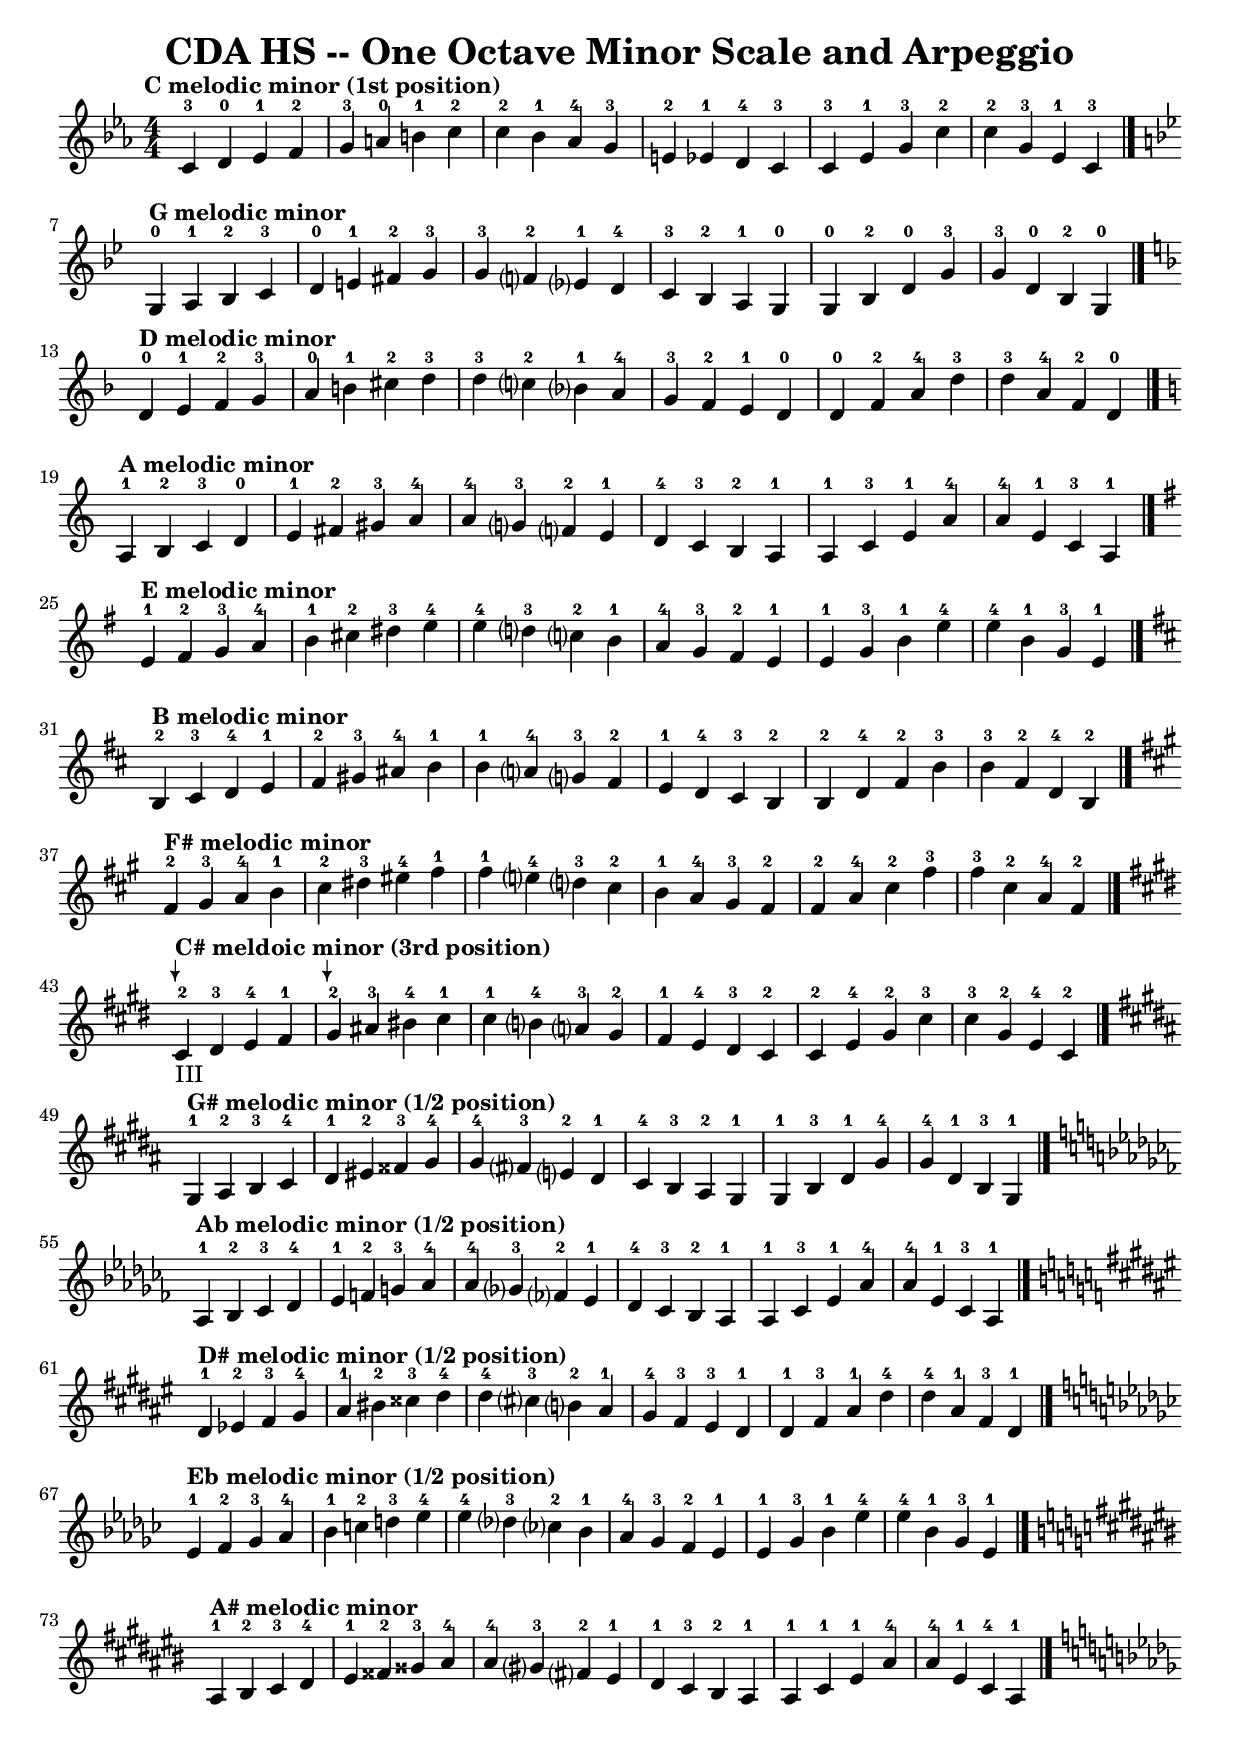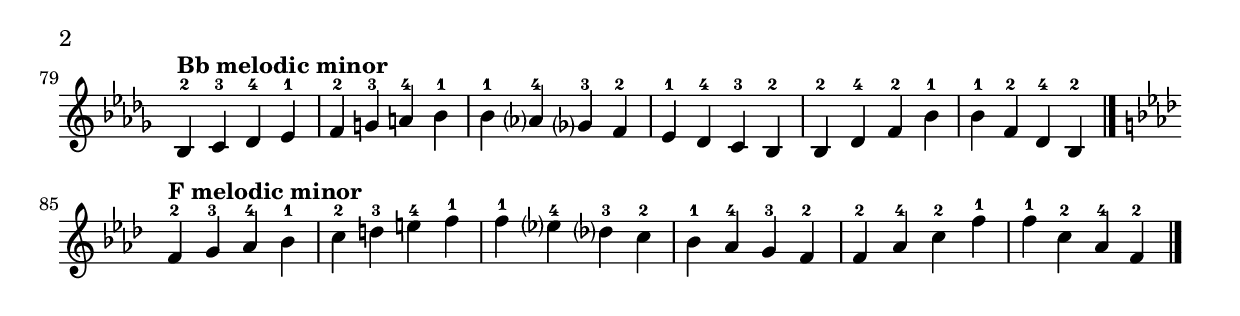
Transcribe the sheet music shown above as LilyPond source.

\version "2.18.2"

downarrow=\markup{\combine \draw-line #'(0 . 2) \arrow-head #Y #DOWN ##t}
uparrow=\markup{ \combine \draw-line #'(0 . -2) \arrow-head #Y #UP ##t }

\header{
  title = "CDA HS -- One Octave Minor Scale and Arpeggio"
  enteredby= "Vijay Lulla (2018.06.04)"
}

\layout {
  \context {
    \Score
      %% \override BarNumber.break-visibility = ##(#f #t #t)
      \override MultiMeasureRest.expand-limit = #1
      %% \override SpacingSpanner.base-shortest-duration = #(ly:make-moment 1/28)
      %% proportionalNotationDuration = #(ly:make-moment 1/10)
  }
  indent = 0
}

voiceconsts = {
  %% \key c \major
  \numericTimeSignature
  \compressFullBarRests
  %% \tempo "<<<TEMPO HERE>>>" 4 = 60
}

%% showLastLength = R1*8 %% last few measures %% Comment to typeset whole score

\book {
  \score {
    \new Staff {
      \new Voice {
        \relative c' {
          \voiceconsts
          %% \set Score.markFormatter = #format-mark-circle-numbers
          \time 4/4 \clef treble
          \key c \minor
          \tempo "C melodic minor (1st position)"
          c4-3 d4-0 ees4-1 f4-2 | g4-3 a4-0 b4-1 c4-2 | c4-2 bes4-1 aes4-4 g4-3 |
          e4-2 ees4-1 d4-4 c4-3 | %| \break
          c4-3 ees4-1 g4-3 c4-2 | c4-2 g4-3 ees4-1 c4-3 \bar"|."\break

          \tempo "G melodic minor"
          \key g \minor
          g4-0 a4-1 bes4-2 c4-3 | d4-0 e4-1 fis4-2 g4-3 | g4-3 f?4-2 ees?4-1 d4-4 |
          c4-3 bes4-2 a4-1 g4-0 | %| \break
          g4-0 bes4-2 d4-0 g4-3 | g4-3 d4-0 bes4-2 g4-0 \bar "|."\break

          \tempo "D melodic minor"
          \key d \minor
          d'4-0 e4-1 f4-2 g4-3 | a4-0 b4-1 cis4-2 d4-3 | d4-3  c?4-2 bes?4-1 a4-4 |
          g4-3 f4-2 e4-1 d4-0 | %| \break
          d4-0 f4-2 a4-4 d4-3 | d4-3 a4-4 f4-2 d4-0 \bar "|." \break

          \tempo "A melodic minor"
          \key a \minor
          a4-1 b4-2 c4-3 d4-0 | e4-1 fis4-2 gis4-3 a4-4 | a4-4 g?4-3 f?4-2 e4-1 |
          d4-4 c4-3 b4-2 a4-1 | %| \break
          a4-1 c4-3 e4-1 a4-4 | a4-4 e4-1 c4-3 a4-1 \bar"|." \break

          \tempo "E melodic minor"
          \key e \minor
          e'4-1 fis4-2 g4-3 a4-4 | b4-1 cis4-2 dis4-3 e4-4 | e4-4 d?4-3 c?4-2 b4-1 |
          a4-4 g4-3 fis4-2 e4-1 | %| \break
          e4-1 g4-3 b4-1 e4-4 | e4-4 b4-1 g4-3 e4-1 \bar"|." \break

          \tempo "B melodic minor"
          \key b \minor
          b4-2 cis4-3 d4-4 e4-1 | fis4-2 gis4-3 ais4-4 b4-1 |
          b4-1 a?4-4 g?4-3 fis4-2 | e4-1 d4-4 cis4-3 b4-2 | %| \break
          b4-2 d4-4 fis4-2 b4-3 | b4-3 fis4-2 d4-4 b4-2 \bar"|." \break

          \tempo "F# melodic minor"
          \key fis \minor
          fis'4-2 gis4-3 a4-4 b4-1 | cis4-2 dis4-3 eis4-4 fis4-1 |
          fis4-1 e?4-4 d?4-3 cis4-2 | b4-1 a4-4 gis4-3 fis4-2 | %| \break
          fis4-2 a4-4 cis4-2 fis4-3 | fis4-3 cis4-2 a4-4 fis4-2 \bar"|."\break

          \tempo "C# meldoic minor (3rd position)"
          \key cis \minor
          cis4-2_"III"^\downarrow dis4-3 e4-4 fis4-1 |
          gis4-2^\downarrow ais4-3 bis4-4 cis4-1 | cis4-1 b?4-4 a?4-3 gis4-2 |
          fis4-1 e4-4 dis4-3 cis4-2 | %| \break
          cis4-2 e4-4 gis4-2 cis4-3 | cis4-3 gis4-2 e4-4 cis4-2 \bar"|."\break

          \tempo "G# melodic minor (1/2 position)"
          \key gis \minor
          gis4-1 ais4-2 b4-3 cis4-4 | dis4-1 eis4-2 fisis4-3 gis4-4 |
          gis4-4 fis?4-3 e?4-2 dis4-1 | cis4-4 b4-3 ais4-2 gis4-1 | %| \break
          gis4-1 b4-3 dis4-1 gis4-4 | gis4-4 dis4-1 b4-3 gis4-1 \bar"|."\break

          \tempo "Ab melodic minor (1/2 position)"
          \key aes \minor
          aes4-1 bes4-2 ces4-3 des4-4 | ees4-1 f4-2 g4-3 aes4-4 |
          aes4-4 ges?4-3 fes?4-2 ees4-1 | des4-4 ces4-3 bes4-2 aes4-1 | %| \break
          aes4-1 ces4-3 ees4-1 aes4-4 | aes4-4 ees4-1 ces4-3 aes4-1 \bar"|."\break

          \tempo "D# melodic minor (1/2 position)"
          \key dis \minor
          dis4-1 ees4-2 fis4-3 gis4-4 | ais4-1 bis4-2 cisis4-3 dis4-4 |
          dis4-4 cis?4-3 b?4-2 ais4-1 | gis4-4 fis4-3 eis4-3 dis4-1 | %| \break
          dis4-1 fis4-3 ais4-1 dis4-4 | dis4-4 ais4-1 fis4-3 dis4-1 \bar"|."\break

          \tempo "Eb melodic minor (1/2 position)"
          \key ees \minor
          ees4-1 f4-2 ges4-3 aes4-4 | bes4-1 c4-2 d4-3 ees4-4 |
          ees4-4 des?4-3 ces?4-2 bes4-1 | aes4-4 ges4-3 f4-2 ees4-1 | %| \break
          ees4-1 ges4-3 bes4-1 ees4-4 | ees4-4 bes4-1 ges4-3 ees4-1 \bar"|."\break

          \tempo "A# melodic minor"
          \key ais \minor
          ais,4-1 bis4-2 cis4-3 dis4-4 | eis4-1 fisis4-2 gisis4-3 ais4-4 |
          ais4-4 gis?4-3 fis?4-2 eis4-1 | dis4-1 cis4-3 bis4-2 ais4-1 | %| \break
          ais4-1 cis4-1 eis4-1 ais4-4 | ais4-4 eis4-1 cis4-4 ais4-1 \bar"|."\break

          \tempo "Bb melodic minor"
          \key bes \minor
          bes4-2 c4-3 des4-4 ees4-1 | f4-2 g4-3 a4-4 bes4-1 |
          bes4-1 aes?4-4 ges?4-3 f4-2 | ees4-1 des4-4 c4-3 bes4-2 | %| \break
          bes4-2 des4-4 f4-2 bes4-1 | bes4-1 f4-2 des4-4 bes4-2 \bar"|."\break

          \tempo "F melodic minor"
          \key f \minor
          f'4-2 g4-3 aes4-4 bes4-1 | c4-2 d4-3 e4-4 f4-1 |
          f4-1 ees?4-4 des?4-3 c4-2 | bes4-1 aes4-4 g4-3 f4-2 | %| \break
          f4-2 aes4-4 c4-2 f4-1 | f4-1 c4-2 aes4-4 f4-2 \bar"|."
        }
      }
    }
  }
}

